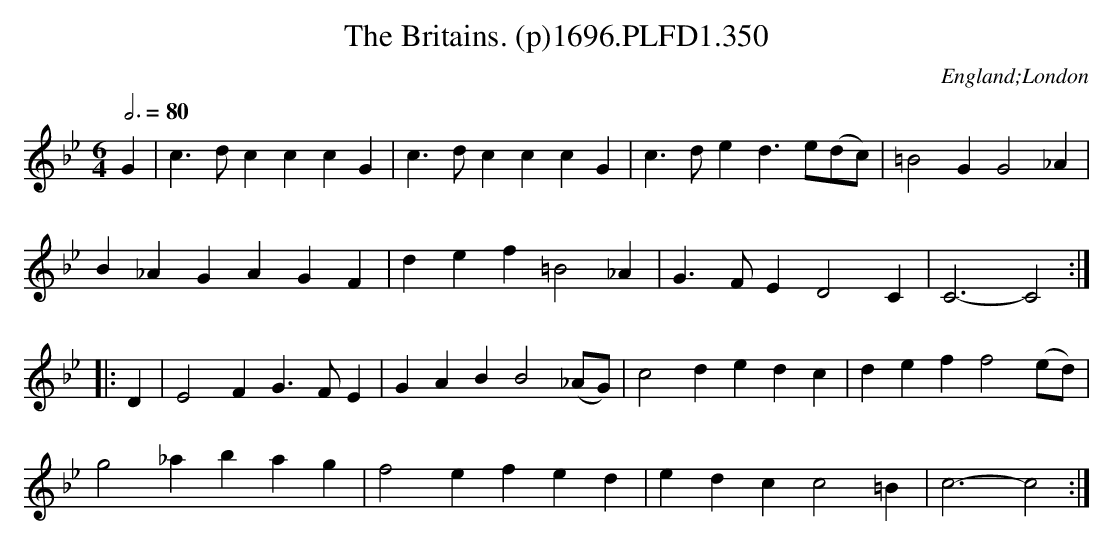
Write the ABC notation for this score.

X:1
T:Britains. (p)1696.PLFD1.350, The
M:6/4
L:1/4
Q:3/4=80
O:England;London
K:Bb
G|c>dcccG|c>dcccG|c>ded>e(d/c/)|=B2GG2_A|
B_AGAGF|def=B2_A|G>FED2C|C3-C2:|
|:D|E2FG>FE|GABB2(_A/G/)|c2dedc|deff2(e/d/)|
g2_abag|f2efed|edcc2=B|c3-c2:|
